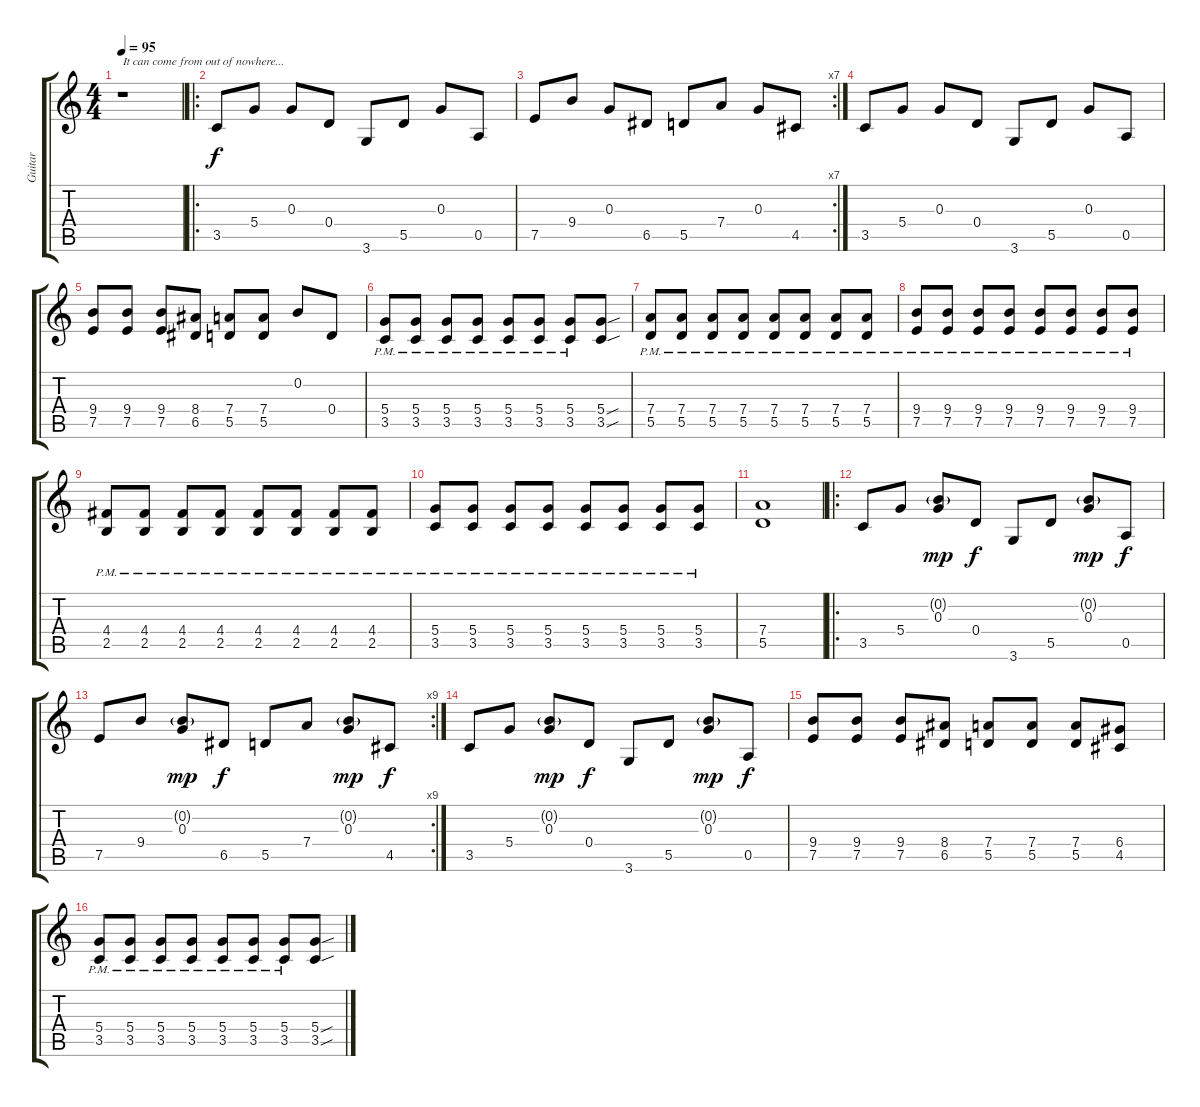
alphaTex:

\track ("Guitar" "Guitar") {instrument acousticguitarsteel}
\staff {score tabs}
\tuning (E4 B3 G3 D3 A2 E2) {hide}
\ts (4 4)
\tempo 95
\clef g2
\ks c
r.1{txt "It can come from out of nowhere..." dy f instrument acousticguitarsteel} |
\ro
3.5.8 5.4.8 0.3.8 0.4.8 3.6.8 5.5.8 0.3.8 0.5.8 |
\rc 7
7.5.8 9.4.8 0.3.8 6.5.8 5.5.8 7.4.8 0.3.8 4.5.8 |
3.5.8 5.4.8 0.3.8 0.4.8 3.6.8 5.5.8 0.3.8 0.5.8 |
(9.4 7.5).8 (9.4 7.5).8 (9.4 7.5).8 (8.4 6.5).8 (7.4 5.5).8 (7.4 5.5).8 0.2.8 0.4.8 |
(5.4{pm} 3.5{pm}).8 (5.4{pm} 3.5{pm}).8 (5.4{pm} 3.5{pm}).8 (5.4{pm} 3.5{pm}).8 (5.4{pm} 3.5{pm}).8 (5.4{pm} 3.5{pm}).8 (5.4{pm} 3.5{pm}).8 (5.4{sou} 3.5{sou}).8 |
(7.4{pm} 5.5{pm}).8 (7.4{pm} 5.5{pm}).8 (7.4{pm} 5.5{pm}).8 (7.4{pm} 5.5{pm}).8 (7.4{pm} 5.5{pm}).8 (7.4{pm} 5.5{pm}).8 (7.4{pm} 5.5{pm}).8 (7.4{pm} 5.5{pm}).8 |
(9.4{pm} 7.5{pm}).8 (9.4{pm} 7.5{pm}).8 (9.4{pm} 7.5{pm}).8 (9.4{pm} 7.5{pm}).8 (9.4{pm} 7.5{pm}).8 (9.4{pm} 7.5{pm}).8 (9.4{pm} 7.5{pm}).8 (9.4{pm} 7.5{pm}).8 |
(4.4{pm} 2.5{pm}).8 (4.4{pm} 2.5{pm}).8 (4.4{pm} 2.5{pm}).8 (4.4{pm} 2.5{pm}).8 (4.4{pm} 2.5{pm}).8 (4.4{pm} 2.5{pm}).8 (4.4{pm} 2.5{pm}).8 (4.4{pm} 2.5{pm}).8 |
(5.4{pm} 3.5{pm}).8 (5.4{pm} 3.5{pm}).8 (5.4{pm} 3.5{pm}).8 (5.4{pm} 3.5{pm}).8 (5.4{pm} 3.5{pm}).8 (5.4{pm} 3.5{pm}).8 (5.4{pm} 3.5{pm}).8 (5.4{pm} 3.5{pm}).8 |
(7.4 5.5).1 |
\ro
3.5.8 5.4.8 (0.2{g} 0.3).8{dy mp} 0.4.8{dy f} 3.6.8 5.5.8 (0.2{g} 0.3).8{dy mp} 0.5.8{dy f} |
\rc 9
7.5.8 9.4.8 (0.2{g} 0.3).8{dy mp} 6.5.8{dy f} 5.5.8 7.4.8 (0.2{g} 0.3).8{dy mp} 4.5.8{dy f} |
3.5.8 5.4.8 (0.2{g} 0.3).8{dy mp} 0.4.8{dy f} 3.6.8 5.5.8 (0.2{g} 0.3).8{dy mp} 0.5.8{dy f} |
(9.4 7.5).8 (9.4 7.5).8 (9.4 7.5).8 (8.4 6.5).8 (7.4 5.5).8 (7.4 5.5).8 (7.4 5.5).8 (6.4 4.5).8 |
(5.4{pm} 3.5{pm}).8 (5.4{pm} 3.5{pm}).8 (5.4{pm} 3.5{pm}).8 (5.4{pm} 3.5{pm}).8 (5.4{pm} 3.5{pm}).8 (5.4{pm} 3.5{pm}).8 (5.4{pm} 3.5{pm}).8 (5.4{sou} 3.5{sou}).8
